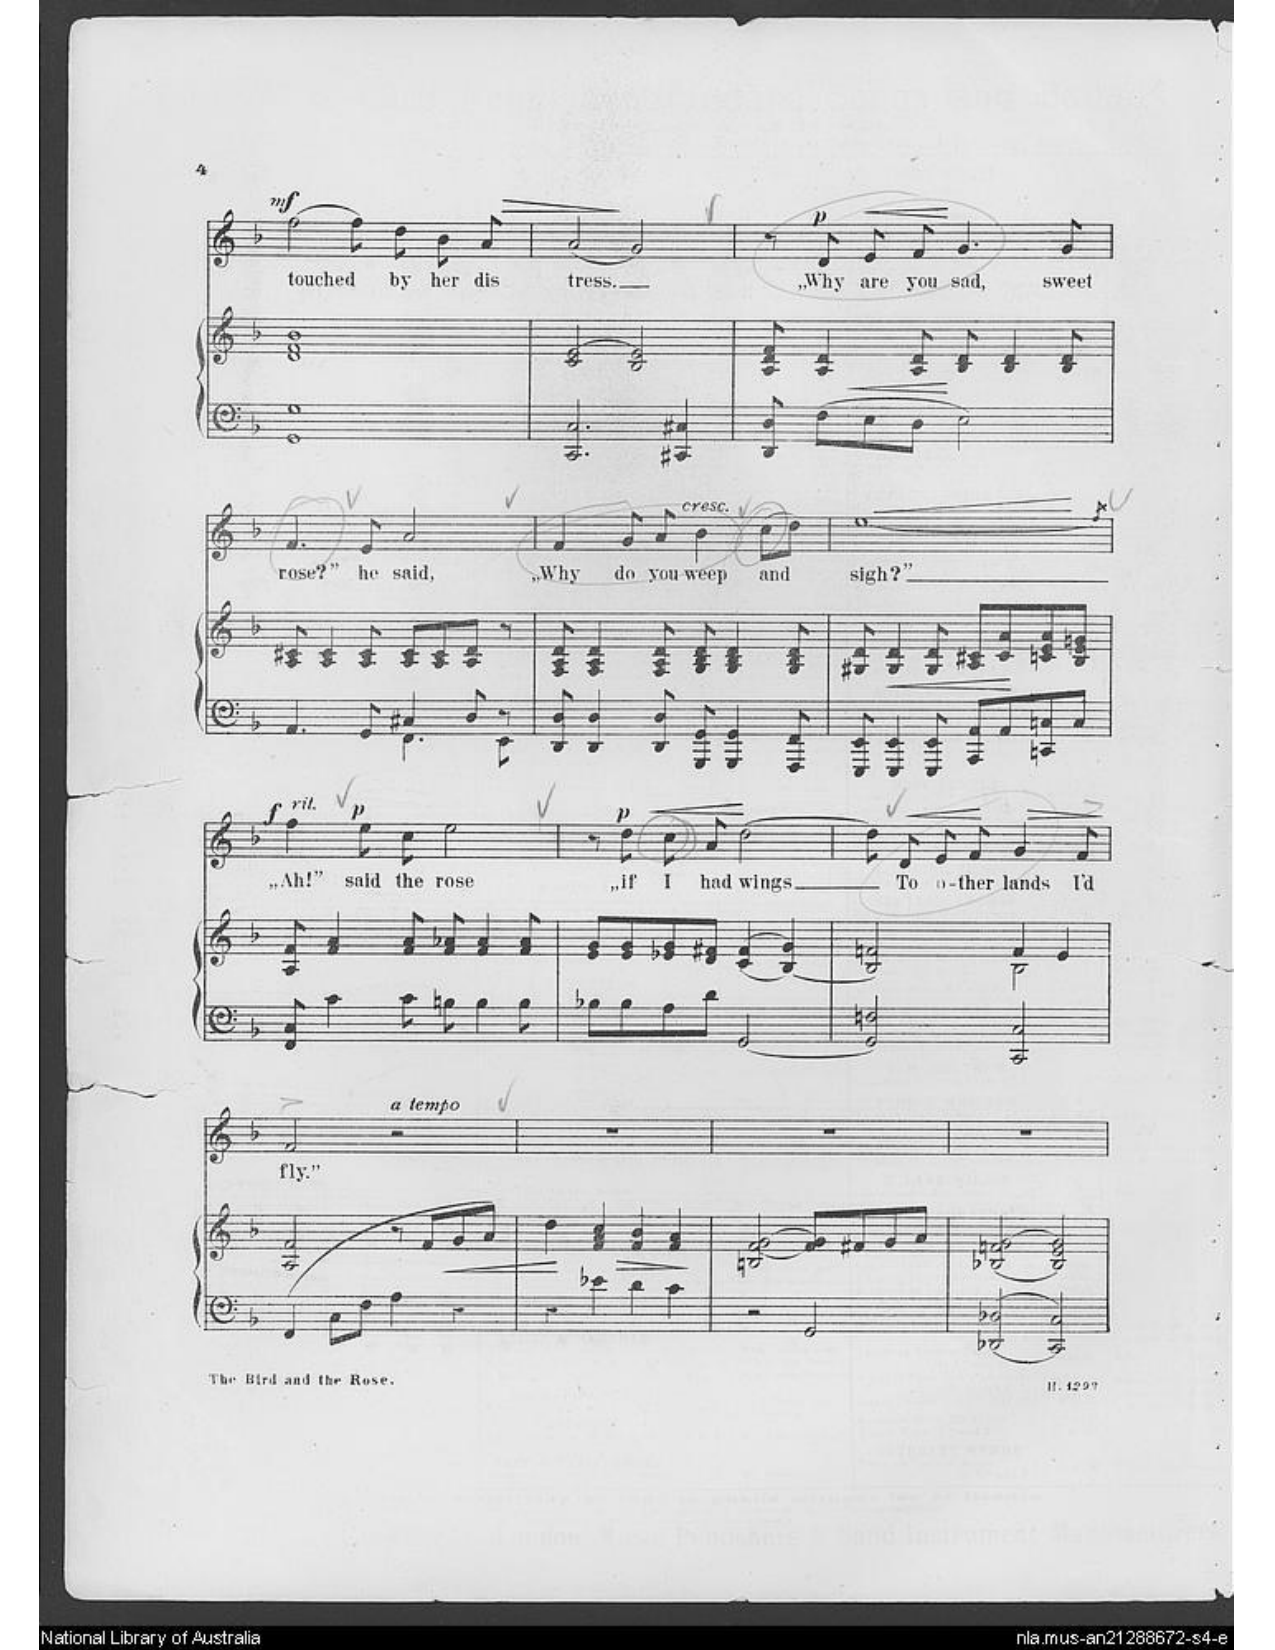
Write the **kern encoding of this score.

**kern	**kern	**dynam	**kern	**text	**dynam
*part2	*part2	*part2	*part1	*part1	*part1
*staff3	*staff2	*staff2/3	*staff1	*staff1	*staff1
*I"Piano	*	*	*I"Voice	*	*
*I'Pno	*	*	*	*	*
*clefF4	*clefG2	*	*clefG2	*	*
*k[b-]	*k[b-]	*	*k[b-]	*	*
*M4/4	*M4/4	*	*M4/4	*	*
*met(c)	*met(c)	*	*met(c)	*	*
=11	=11	=11	=11	=11	=11
!	!	!	!	!	!LO:DY:a
1GG 1G	1d 1f 1b-	.	[2ff\	touched	mf
.	.	.	8ff\]	.	.
.	.	.	8dd\	by	.
.	.	.	8b-\	her	.
!	!	!	!	!	!LO:HP:b
.	.	.	8a/	dis-	>
=12	=12	=12	=12	=12	=12
2.CC/ 2.C/	(>2c/ 2e/	.	(2a/	-tress.	.
.	2B-/ 2e/)	.	2g/)	.	]
4CC#X/ 4C#X/	.	.	.	.	.
=13	=13	=13	=13	=13	=13
8DD/ 8D/	8A/ 8d/ 8f/	.	8r	.	.
!	!	!LO:HP:b	!	!	!LO:DY:a
8F\L	4A/ 4d/	<	8d/	“Why	p
!	!	!	!	!	!LO:HP:b
8E\	.	.	8e/	are	<
8D\J	8A/ 8d/	.	8f/	you	.
2E\	8B-/ 8d/	[	4.g/	sad,	[
.	4B-/ 4d/	.	.	.	.
.	8B-/ 8d/	.	8g/	sweet	.
=14	=14	=14	=14	=14	=14
*^	*	*	*	*	*
4.AA/	2ryy	8A/ 8c#X/	.	4.f/	rose?”	.
.	.	4A/ 4c#/	.	.	.	.
8GG/	.	8A/ 8c#/	.	8e/	he	.
4C#X/	4.FF\	8A/ 8c#/L	.	2a/	said,	.
.	.	8A/ 8c#/	.	.	.	.
8D/	.	8A/ 8d/J	.	.	.	.
8r	8EE\	8r	.	.	.	.
*v	*v	*	*	*	*	*
=15	=15	=15	=15	=15	=15
8DD/ 8D/	8F/ 8A/ 8d/	.	4f/	“Why	.
4DD/ 4D/	4F/ 4A/ 4d/	.	.	.	.
.	.	.	8g/	do	.
8DD/ 8D/	8F/ 8A/ 8d/	.	8a/	you	.
!	!	!	!LO:TX:a:i:t=cresc.	!	!
8GGG/ 8GG/	8G/ 8B-/ 8d/	.	4b-\	weep	.
4GGG/ 4GG/	4G/ 4B-/ 4d/	.	.	.	.
.	.	.	(8cc\L	and	.
8FFF/ 8FF/	8G/ 8B-/ 8d/	.	8dd\J)	.	.
=16	=16	=16	=16	=16	=16
!	!	!	!	!	!LO:HP:b
8EEE/ 8EE/	8G#X/ 8d/	.	(<1ee	sigh?”	<
!	!	!LO:HP:b	!	!	!
4EEE/ 4EE/	4G#/ 4d/	<	.	.	.
8EEE/ 8EE/	8G#/ 8d/	.	.	.	.
8AAA/ 8AA/L	8A/ 8c#X/L	.	.	.	.
8AA/	8c#/ 8a/	[	.	.	.
8CCn/ 8Cn/	8cn/ 8e/ 8a/	.	.	.	.
8C/J	8B-/ 8e/ 8gn/J	.	.	.	.
.	.	.	8qff/)	.	.
.	.	.	.	.	[
=17	=17	=17	=17	=17	=17
*	*	*	*^	*	*
!	!	!	!	!	!	!LO:DY:a
!	!	!	!	!	!	!LO:DY:n=1:a
8FF/ 8C/	8A/ 8f/	.	4ff\	1dd	“Ah!”	f other-dynamics
4c\	4f/ 4a/	.	.	.	.	.
!	!	!	!	!	!	!LO:DY:n=2:a
.	.	.	8ee\	.	said	p
8c\	8f/ 8a/	.	8cc\	.	the	.
8Bn\	8f/ 8a-X/	.	2ee\	.	rose	.
4B\	4f/ 4a-/	.	.	.	.	.
8B\	8f/ 8a-/	.	.	.	.	.
*	*	*	*v	*v	*	*
=18	=18	=18	=18	=18	=18
8B-X\L	8e/ 8g/L	.	8r	.	.
!	!	!	!	!	!LO:DY:a
8B-\	8e/ 8g/	.	8dd\	“if	p
!	!	!	!	!	!LO:HP:b
8A\	8e-X/ 8g/	.	8cc\	I	<
8d\J	8d/ 8f#X/J	.	8a/	had	.
[2GG/	(>(4c/ 4f#/	.	[2dd\	wings	[
.	[4B-/ 4g/))	.	.	.	.
=19	=19	=19	=19	=19	=19
*	*^	*	*	*	*
2GG/] 2Fn/	2B-/] 2fn/	2ryy	.	8dd\]	.	.
!	!	!	!	!	!	!LO:HP:b
.	.	.	.	8d/	To	<
.	.	.	.	8e/	o-	.
.	.	.	.	8f/	-ther	[
!	!	!	!	!	!	!LO:HP:b
2CC/ 2C/	4f/	2B-\	.	4.g/	lands	>
.	4e/	.	.	.	.	.
.	.	.	.	8f/	I’d	.
*	*v	*v	*	*	*	*
.	.	.	.	.	]
=20	=20	=20	=20	=20	=20
(>4FF/	2A/ 2f/	.	2f/	fly.”	.
8C\L	.	.	.	.	.
8F\J	.	.	.	.	.
!	!	!	!LO:TX:i:t=a tempo	!	!
4A\	8r	.	2r	.	.
!	!	!LO:HP:b	!	!	!
.	8f/L	<	.	.	.
4r	8g/	.	.	.	.
.	(8a/J	.	.	.	.
=21	=21	=21	=21	=21	=21
4r	4dd\	.	1r	.	.
4e-X\	4f/ 4a/ 4cc/	[	.	.	.
!	!	!LO:HP:b	!	!	!
4d\	4f/ 4b-/	>	.	.	.
4c\	4f/ 4a/	.	.	.	.
.	.	]	.	.	.
=22	=22	=22	=22	=22	=22
2r	2Bn/ [2f/ [2g/	.	1r	.	.
2GG/	8f/] 8g/]L	.	.	.	.
.	8f#X/	.	.	.	.
.	8g/	.	.	.	.
.	8a/J	.	.	.	.
=23	=23	=23	=23	=23	=23
2DD-X/ 2D-X/	[2B-X/ 2fn/ 2g/	.	1r	.	.
2CC/ 2C/	2B-/] 2e/ 2g/)	.	.	.	.
=	=	=	=	=	=
*-	*-	*-	*-	*-	*-
